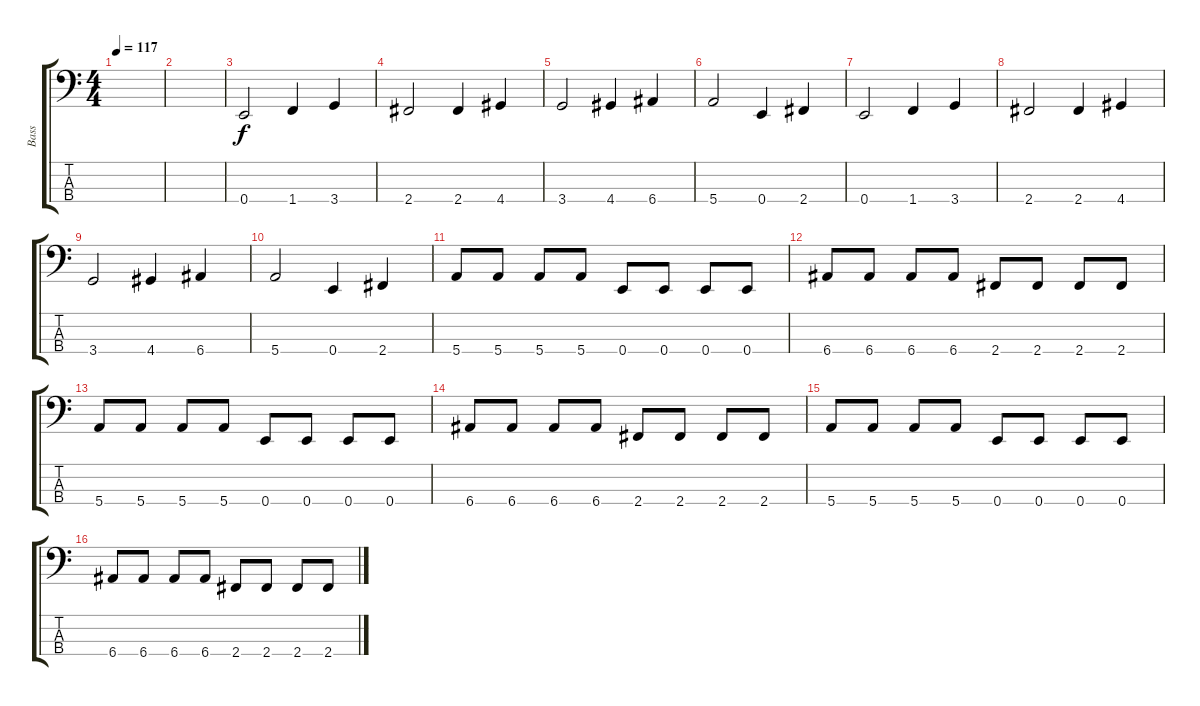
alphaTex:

\track ("Bass" "Bass") {instrument electricbassfinger}
\staff {score tabs}
\tuning (G2 D2 A1 E1) {hide}
\ts (4 4)
\tempo 117
\clef f4
\ks c
|
|
0.4.2 1.4.4 3.4.4 |
2.4.2 2.4.4 4.4.4 |
3.4.2 4.4.4 6.4.4 |
5.4.2 0.4.4 2.4.4 |
0.4.2 1.4.4 3.4.4 |
2.4.2 2.4.4 4.4.4 |
3.4.2 4.4.4 6.4.4 |
5.4.2 0.4.4 2.4.4 |
5.4.8 5.4.8 5.4.8 5.4.8 0.4.8 0.4.8 0.4.8 0.4.8 |
6.4.8 6.4.8 6.4.8 6.4.8 2.4.8 2.4.8 2.4.8 2.4.8 |
5.4.8 5.4.8 5.4.8 5.4.8 0.4.8 0.4.8 0.4.8 0.4.8 |
6.4.8 6.4.8 6.4.8 6.4.8 2.4.8 2.4.8 2.4.8 2.4.8 |
5.4.8 5.4.8 5.4.8 5.4.8 0.4.8 0.4.8 0.4.8 0.4.8 |
6.4.8 6.4.8 6.4.8 6.4.8 2.4.8 2.4.8 2.4.8 2.4.8
